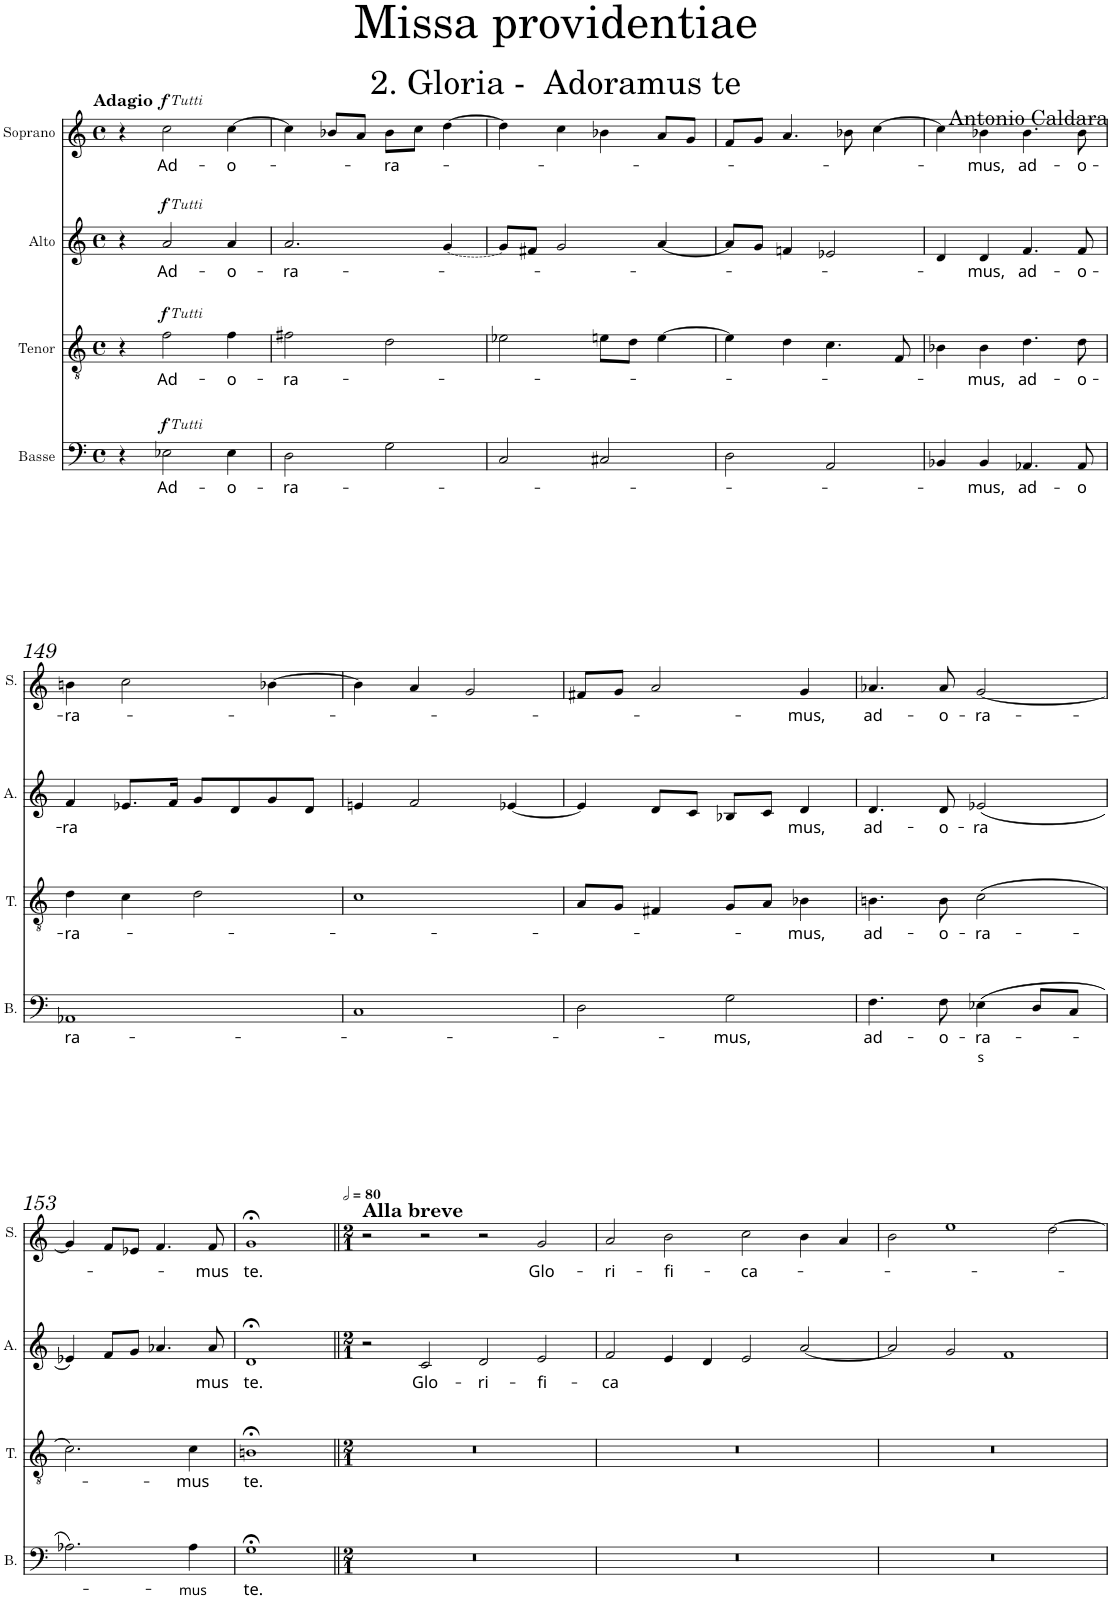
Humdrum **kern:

**kern	**text	**text	**dynam	**kern	**text	**dynam	**kern	**text	**dynam	**kern	**text	**dynam
*part4	*part4	*part4	*part4	*part3	*part3	*part3	*part2	*part2	*part2	*part1	*part1	*part1
*staff4	*staff4	*staff4	*staff4	*staff3	*staff3	*staff3	*staff2	*staff2	*staff2	*staff1	*staff1	*staff1
*I"Basse	*	*	*	*I"Tenor	*	*	*I"Alto	*	*	*I"Soprano	*	*
*I'B.	*	*	*	*I'T.	*	*	*I'A.	*	*	*I'S.	*	*
*clefF4	*	*	*	*clefGv2	*	*	*clefG2	*	*	*clefG2	*	*
*k[]	*	*	*	*k[]	*	*	*k[]	*	*	*k[]	*	*
*M4/4	*	*	*	*M4/4	*	*	*M4/4	*	*	*M4/4	*	*
*met(c)	*	*	*	*met(c)	*	*	*met(c)	*	*	*met(c)	*	*
=144	=144	=144	=144	=144	=144	=144	=144	=144	=144	=144	=144	=144
!	!	!	!	!	!	!	!	!	!	!LO:TX:a:B:t=Adagio	!	!
4r	.	.	.	4r	.	.	4r	.	.	4r	.	.
!	!	!	!	!	!	!	!	!	!	!LO:TX:a:i:t=Tutti	!	!
!	!	!	!	!	!	!	!LO:TX:a:i:t=Tutti	!	!	!	!	!
!	!	!	!	!LO:TX:a:i:t=Tutti	!	!	!	!	!	!	!	!
!LO:TX:a:i:t=Tutti	!	!	!	!	!	!	!	!	!	!	!	!
!	!LO:LY:b	!	!LO:DY:a	!	!LO:LY:b	!LO:DY:a	!	!LO:LY:b	!LO:DY:a	!	!LO:LY:b	!LO:DY:a
2E-X\	Ad-	.	f	2f\	Ad-	f	2a/	Ad-	f	2cc\	Ad-	f
!	!LO:LY:b	!	!	!	!LO:LY:b	!	!	!LO:LY:b	!	!	!LO:LY:b	!
4E-\	-o-	.	.	4f\	-o-	.	4a/	-o-	.	[4cc\	-o-	.
=145	=145	=145	=145	=145	=145	=145	=145	=145	=145	=145	=145	=145
!	!LO:LY:b	!	!	!	!LO:LY:b	!	!	!LO:LY:b	!	!	!	!
2D\	-ra-	.	.	2f#X\	-ra-	.	2.a/	-ra-	.	4cc\]	.	.
.	.	.	.	.	.	.	.	.	.	8b-X/L	.	.
.	.	.	.	.	.	.	.	.	.	8a/J	.	.
!	!	!	!	!	!	!	!	!	!	!	!LO:LY:b	!
2G\	.	.	.	2d\	.	.	.	.	.	8b-\L	-ra-	.
.	.	.	.	.	.	.	.	.	.	8cc\J	.	.
!	!	!	!	!	!	!	!LO:T:dash	!	!	!	!	!
.	.	.	.	.	.	.	[4g/	.	.	[4dd\	.	.
=146	=146	=146	=146	=146	=146	=146	=146	=146	=146	=146	=146	=146
2C/	.	.	.	2e-X\	.	.	8g/L]	.	.	4dd\]	.	.
.	.	.	.	.	.	.	8f#X/J	.	.	.	.	.
.	.	.	.	.	.	.	2g/	.	.	4cc\	.	.
2C#X/	.	.	.	8en\L	.	.	.	.	.	4b-X\	.	.
.	.	.	.	8d\J	.	.	.	.	.	.	.	.
.	.	.	.	[4e\	.	.	[4a/	.	.	8a/L	.	.
.	.	.	.	.	.	.	.	.	.	8g/J	.	.
=147	=147	=147	=147	=147	=147	=147	=147	=147	=147	=147	=147	=147
2D\	.	.	.	4e\]	.	.	8a/L]	.	.	8f/L	.	.
.	.	.	.	.	.	.	8g/J	.	.	8g/J	.	.
.	.	.	.	4d\	.	.	4fn/	.	.	4.a/	.	.
2AA/	.	.	.	4.c\	.	.	2e-X/	.	.	.	.	.
.	.	.	.	.	.	.	.	.	.	8b-X\	.	.
.	.	.	.	.	.	.	.	.	.	[4cc\	.	.
.	.	.	.	8F/	.	.	.	.	.	.	.	.
=148	=148	=148	=148	=148	=148	=148	=148	=148	=148	=148	=148	=148
4BB-X/	.	.	.	4B-X\	.	.	4d/	.	.	4cc\]	.	.
!	!LO:LY:b	!	!	!	!LO:LY:b	!	!	!LO:LY:b	!	!	!LO:LY:b	!
4BB-/	-mus,	.	.	4B-\	-mus,	.	4d/	-mus,	.	4b-X\	-mus,	.
!	!LO:LY:b	!	!	!	!LO:LY:b	!	!	!LO:LY:b	!	!	!LO:LY:b	!
4.AA-X/	ad-	.	.	4.d\	ad-	.	4.f/	ad-	.	4.b-\	ad-	.
!	!LO:LY:b	!	!	!	!LO:LY:b	!	!	!LO:LY:b	!	!	!LO:LY:b	!
8AA-/	-o	.	.	8d\	-o-	.	8f/	-o-	.	8b-\	-o-	.
!!LO:LB:g=z
=149	=149	=149	=149	=149	=149	=149	=149	=149	=149	=149	=149	=149
!	!LO:LY:b	!	!	!	!LO:LY:b	!	!	!LO:LY:b	!	!	!LO:LY:b	!
1AA-X	ra-	.	.	4d\	-ra-	.	4f/	-ra	.	4bn\	-ra-	.
.	.	.	.	4c\	.	.	8.e-X/L	.	.	2cc\	.	.
.	.	.	.	.	.	.	16f/Jk	.	.	.	.	.
.	.	.	.	2d\	.	.	8g/L	.	.	.	.	.
.	.	.	.	.	.	.	8d/	.	.	.	.	.
.	.	.	.	.	.	.	8g/	.	.	[4b-X\	.	.
.	.	.	.	.	.	.	8d/J	.	.	.	.	.
=150	=150	=150	=150	=150	=150	=150	=150	=150	=150	=150	=150	=150
1C	.	.	.	1c	.	.	4en/	.	.	4b-\]	.	.
.	.	.	.	.	.	.	2f/	.	.	4a/	.	.
.	.	.	.	.	.	.	.	.	.	2g/	.	.
.	.	.	.	.	.	.	[<4e-X/	.	.	.	.	.
=151	=151	=151	=151	=151	=151	=151	=151	=151	=151	=151	=151	=151
2D\	.	.	.	8A/L	.	.	4e-/]	.	.	8f#X/L	.	.
.	.	.	.	8G/J	.	.	.	.	.	8g/J	.	.
.	.	.	.	4F#X/	.	.	8d/L	.	.	2a/	.	.
.	.	.	.	.	.	.	8c/J	.	.	.	.	.
!	!LO:LY:b	!	!	!	!	!	!	!	!	!	!	!
2G\	-mus,	.	.	8G/L	.	.	8B-X/L	.	.	.	.	.
.	.	.	.	8A/J	.	.	8c/J	.	.	.	.	.
!	!	!	!	!	!LO:LY:b	!	!	!LO:LY:b	!	!	!LO:LY:b	!
.	.	.	.	4B-X\	-mus,	.	4d/	-mus,	.	4g/	-mus,	.
=152	=152	=152	=152	=152	=152	=152	=152	=152	=152	=152	=152	=152
!	!LO:LY:b	!	!	!	!LO:LY:b	!	!	!LO:LY:b	!	!	!LO:LY:b	!
4.F\	ad-	.	.	4.Bn\	ad-	.	4.d/	ad-	.	4.a-X/	ad-	.
!	!LO:LY:b	!	!	!	!LO:LY:b	!	!	!LO:LY:b	!	!	!LO:LY:b	!
8F\	-o-	.	.	8B\	-o-	.	8d/	-o-	.	8a-/	-o-	.
!	!LO:LY:b	!LO:LY:b	!	!	!LO:LY:b	!	!	!LO:LY:b	!	!	!LO:LY:b	!
(>4E-X\	-ra-	s	.	(>2c\	-ra-	.	(<2e-X/	-ra	.	[2g/	-ra-	.
8D/L	.	.	.	.	.	.	.	.	.	.	.	.
8C/J	.	.	.	.	.	.	.	.	.	.	.	.
!!LO:LB:g=z
=153	=153	=153	=153	=153	=153	=153	=153	=153	=153	=153	=153	=153
2.A-X\)	.	.	.	2.c\)	.	.	4e-X/)	.	.	4g/]	.	.
.	.	.	.	.	.	.	8f/L	.	.	8f/L	.	.
.	.	.	.	.	.	.	8g/J	.	.	8e-X/J	.	.
.	.	.	.	.	.	.	4.a-X/	.	.	4.f/	.	.
!	!LO:LY:b	!	!	!	!LO:LY:b	!	!	!	!	!	!	!
4A-\	-mus	.	.	4c\	-mus	.	.	.	.	.	.	.
!	!	!	!	!	!	!	!	!LO:LY:b	!	!	!LO:LY:b	!
.	.	.	.	.	.	.	8a-/	-mus	.	8f/	-mus	.
=154	=154	=154	=154	=154	=154	=154	=154	=154	=154	=154	=154	=154
!	!LO:LY:b	!	!	!	!LO:LY:b	!	!	!LO:LY:b	!	!	!LO:LY:b	!
1G;<	te.	.	.	1Bn;<	te.	.	1d;<	te.	.	1g;<	te.	.
=155||	=155||	=155||	=155||	=155||	=155||	=155||	=155||	=155||	=155||	=155||	=155||	=155||
*M2/1	*	*	*	*M2/1	*	*	*M2/1	*	*	*M2/1	*	*
*	*	*	*	*	*	*	*	*	*	*MM160	*	*
!	!	!	!	!	!	!	!	!	!	!LO:TX:a:B:t=Alla breve	!	!
0r	.	.	.	0r	.	.	2r	.	.	2r	.	.
!	!	!	!	!	!	!	!	!LO:LY:b	!	!	!	!
.	.	.	.	.	.	.	2c/	Glo-	.	2r	.	.
!	!	!	!	!	!	!	!	!LO:LY:b	!	!	!	!
.	.	.	.	.	.	.	2d/	-ri-	.	2r	.	.
!	!	!	!	!	!	!	!	!LO:LY:b	!	!	!LO:LY:b	!
.	.	.	.	.	.	.	2e/	-fi-	.	2g/	Glo-	.
=156	=156	=156	=156	=156	=156	=156	=156	=156	=156	=156	=156	=156
!	!	!	!	!	!	!	!	!LO:LY:b	!	!	!LO:LY:b	!
0r	.	.	.	0r	.	.	2f/	-ca	.	2a/	-ri-	.
!	!	!	!	!	!	!	!	!	!	!	!LO:LY:b	!
.	.	.	.	.	.	.	4e/	.	.	2b\	-fi-	.
.	.	.	.	.	.	.	4d/	.	.	.	.	.
!	!	!	!	!	!	!	!	!	!	!	!LO:LY:b	!
.	.	.	.	.	.	.	2e/	.	.	2cc\	-ca-	.
.	.	.	.	.	.	.	[2a/	.	.	4b\	.	.
.	.	.	.	.	.	.	.	.	.	4a/	.	.
=157	=157	=157	=157	=157	=157	=157	=157	=157	=157	=157	=157	=157
0r	.	.	.	0r	.	.	2a/]	.	.	2b\	.	.
.	.	.	.	.	.	.	2g/	.	.	1ee	.	.
.	.	.	.	.	.	.	1f	.	.	.	.	.
.	.	.	.	.	.	.	.	.	.	[2dd\	.	.
=	=	=	=	=	=	=	=	=	=	=	=	=
*-	*-	*-	*-	*-	*-	*-	*-	*-	*-	*-	*-	*-
